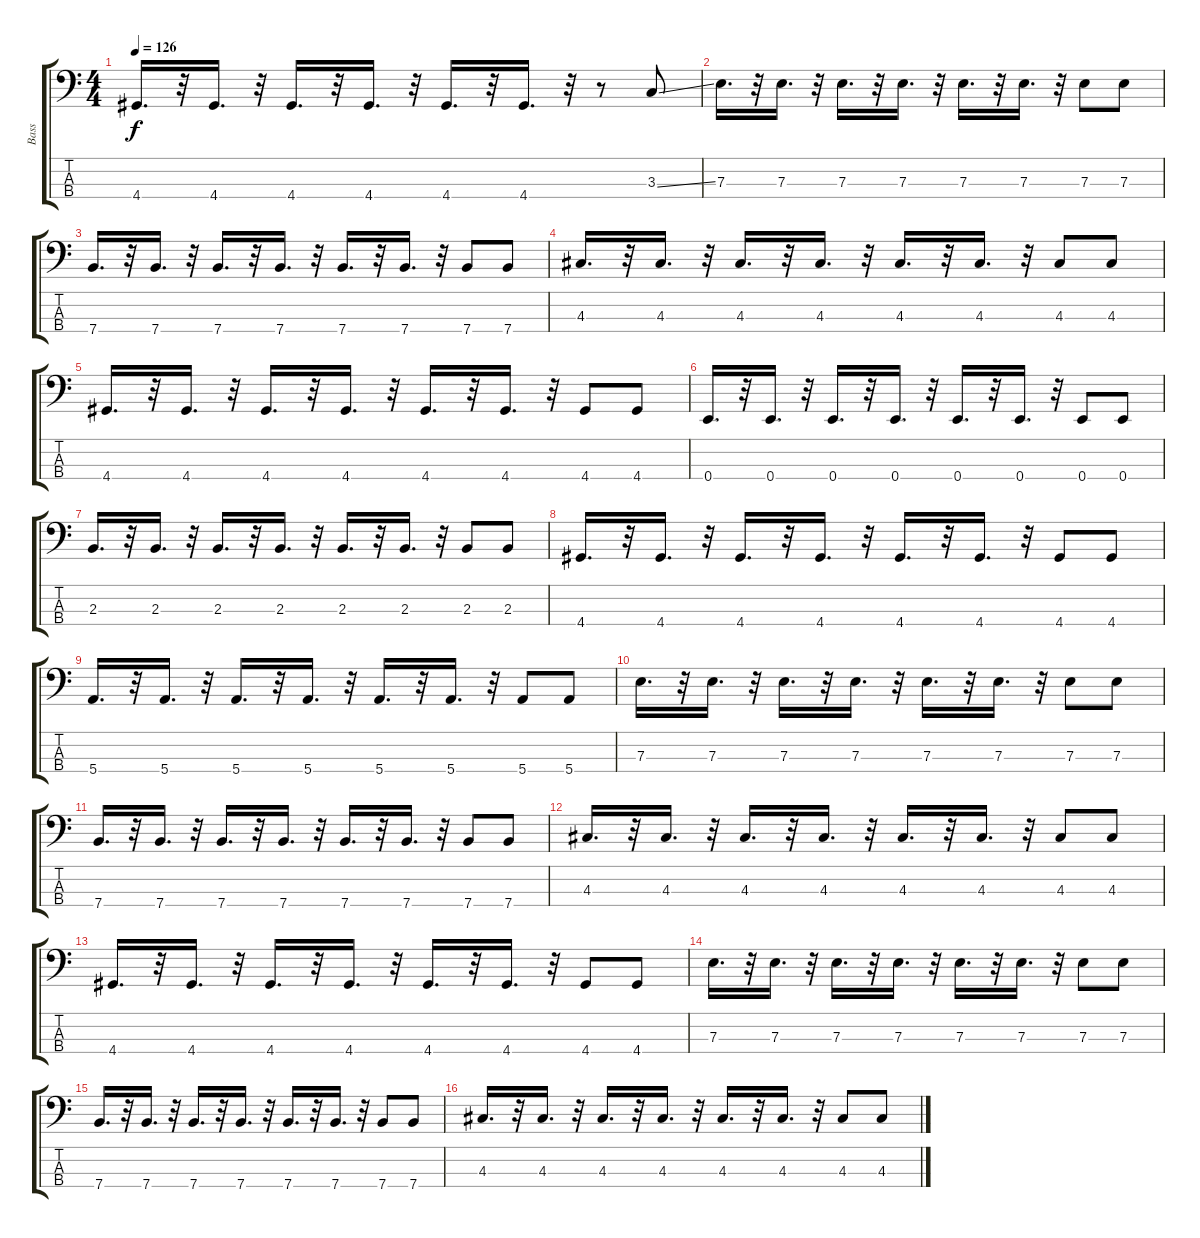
\track ("Bass" "Bass") {instrument electricbassfinger}
\staff {score tabs}
\tuning (G2 D2 A1 E1) {hide}
\ts (4 4)
\tempo 126
\clef f4
\ks c
4.4.16{d dy f} r.32 4.4.16{d} r.32 4.4.16{d} r.32 4.4.16{d} r.32 4.4.16{d} r.32 4.4.16{d} r.32 r.8 3.3{ss}.8 |
7.3.16{d} r.32 7.3.16{d} r.32 7.3.16{d} r.32 7.3.16{d} r.32 7.3.16{d} r.32 7.3.16{d} r.32 7.3.8 7.3.8 |
7.4.16{d} r.32 7.4.16{d} r.32 7.4.16{d} r.32 7.4.16{d} r.32 7.4.16{d} r.32 7.4.16{d} r.32 7.4.8 7.4.8 |
4.3.16{d} r.32 4.3.16{d} r.32 4.3.16{d} r.32 4.3.16{d} r.32 4.3.16{d} r.32 4.3.16{d} r.32 4.3.8 4.3.8 |
4.4.16{d} r.32 4.4.16{d} r.32 4.4.16{d} r.32 4.4.16{d} r.32 4.4.16{d} r.32 4.4.16{d} r.32 4.4.8 4.4.8 |
0.4.16{d} r.32 0.4.16{d} r.32 0.4.16{d} r.32 0.4.16{d} r.32 0.4.16{d} r.32 0.4.16{d} r.32 0.4.8 0.4.8 |
2.3.16{d} r.32 2.3.16{d} r.32 2.3.16{d} r.32 2.3.16{d} r.32 2.3.16{d} r.32 2.3.16{d} r.32 2.3.8 2.3.8 |
4.4.16{d} r.32 4.4.16{d} r.32 4.4.16{d} r.32 4.4.16{d} r.32 4.4.16{d} r.32 4.4.16{d} r.32 4.4.8 4.4.8 |
5.4.16{d} r.32 5.4.16{d} r.32 5.4.16{d} r.32 5.4.16{d} r.32 5.4.16{d} r.32 5.4.16{d} r.32 5.4.8 5.4.8 |
7.3.16{d} r.32 7.3.16{d} r.32 7.3.16{d} r.32 7.3.16{d} r.32 7.3.16{d} r.32 7.3.16{d} r.32 7.3.8 7.3.8 |
7.4.16{d} r.32 7.4.16{d} r.32 7.4.16{d} r.32 7.4.16{d} r.32 7.4.16{d} r.32 7.4.16{d} r.32 7.4.8 7.4.8 |
4.3.16{d} r.32 4.3.16{d} r.32 4.3.16{d} r.32 4.3.16{d} r.32 4.3.16{d} r.32 4.3.16{d} r.32 4.3.8 4.3.8 |
4.4.16{d} r.32 4.4.16{d} r.32 4.4.16{d} r.32 4.4.16{d} r.32 4.4.16{d} r.32 4.4.16{d} r.32 4.4.8 4.4.8 |
7.3.16{d} r.32 7.3.16{d} r.32 7.3.16{d} r.32 7.3.16{d} r.32 7.3.16{d} r.32 7.3.16{d} r.32 7.3.8 7.3.8 |
7.4.16{d} r.32 7.4.16{d} r.32 7.4.16{d} r.32 7.4.16{d} r.32 7.4.16{d} r.32 7.4.16{d} r.32 7.4.8 7.4.8 |
4.3.16{d} r.32 4.3.16{d} r.32 4.3.16{d} r.32 4.3.16{d} r.32 4.3.16{d} r.32 4.3.16{d} r.32 4.3.8 4.3.8
